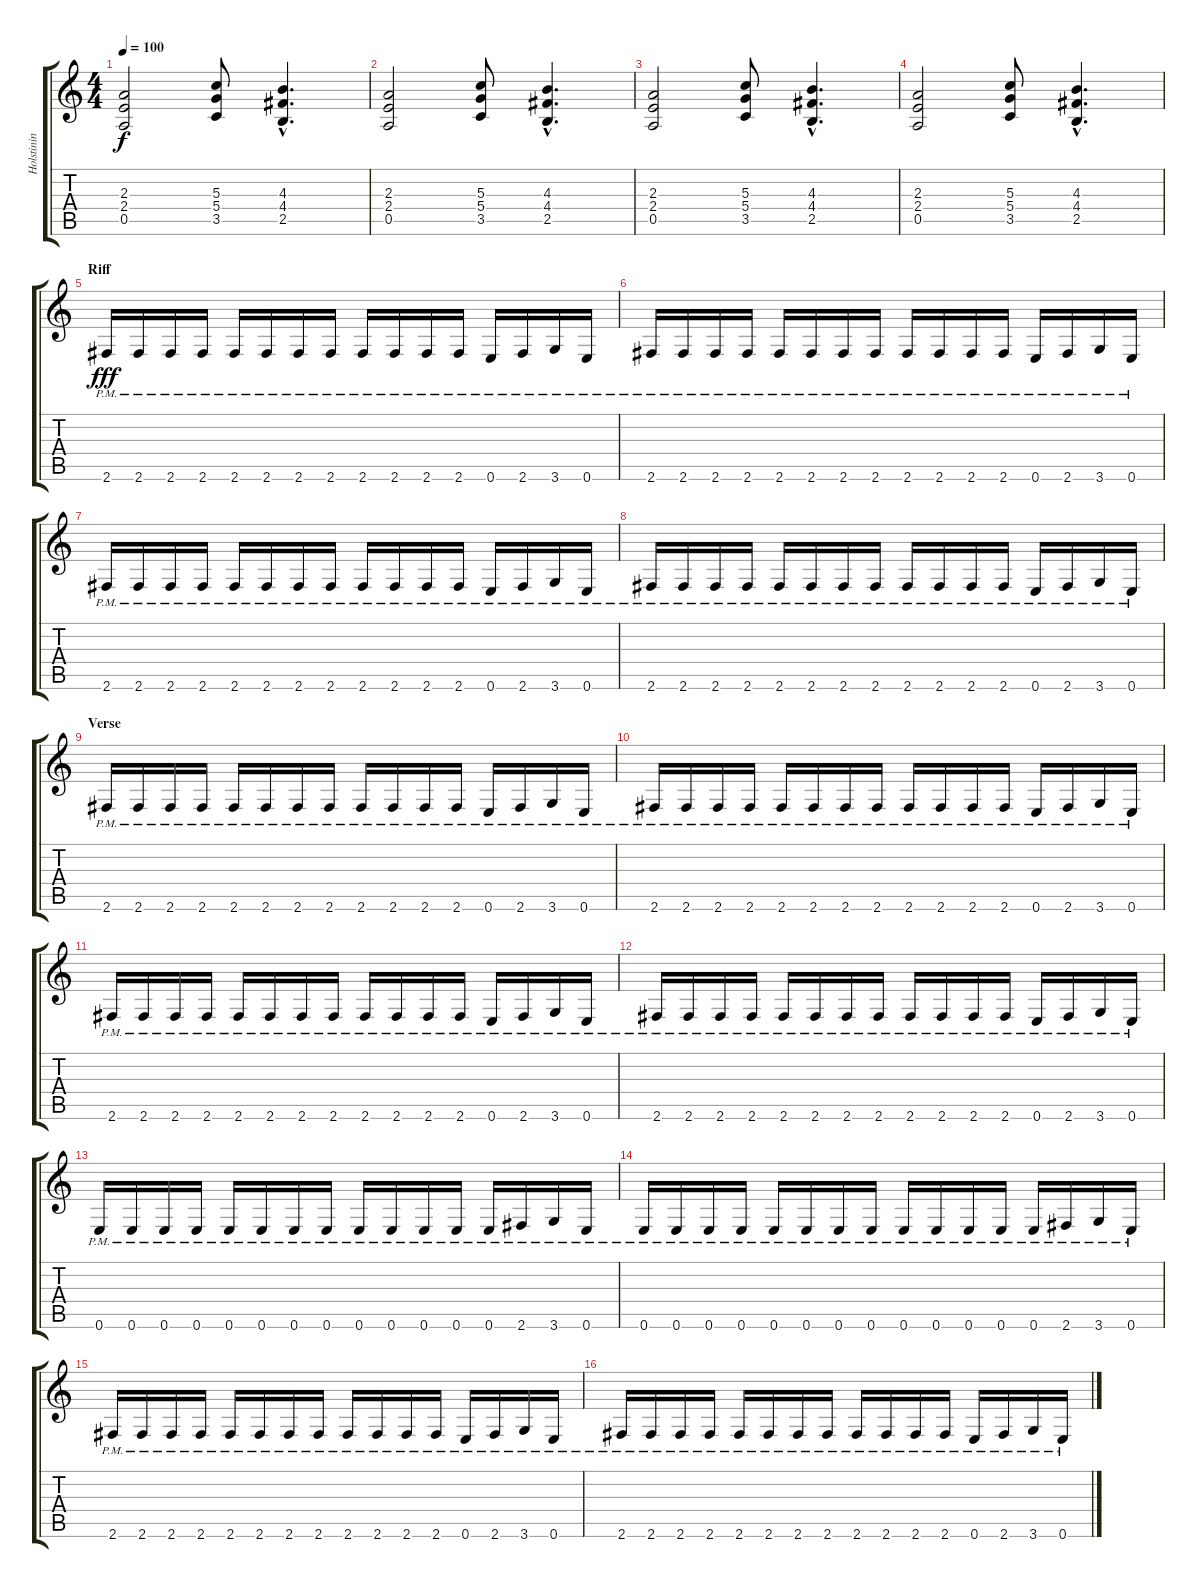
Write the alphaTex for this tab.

\track ("Holstinin" "Holstinin") {instrument distortionguitar}
\staff {score tabs}
\tuning (E4 B3 G3 D3 A2 E2) {hide}
\ts (4 4)
\tempo 100
\clef g2
\ks c
(2.3 2.4 0.5).2{dy f} (5.3 5.4 3.5).8 (4.3{hac} 4.4{hac} 2.5{hac}).4{d} |
(2.3 2.4 0.5).2 (5.3 5.4 3.5).8 (4.3{hac} 4.4{hac} 2.5{hac}).4{d} |
(2.3 2.4 0.5).2 (5.3 5.4 3.5).8 (4.3{hac} 4.4{hac} 2.5{hac}).4{d} |
(2.3 2.4 0.5).2 (5.3 5.4 3.5).8 (4.3{hac} 4.4{hac} 2.5{hac}).4{d} |
\section ("" "Riff")
2.6{pm}.16{dy fff} 2.6{pm}.16 2.6{pm}.16 2.6{pm}.16 2.6{pm}.16 2.6{pm}.16 2.6{pm}.16 2.6{pm}.16 2.6{pm}.16 2.6{pm}.16 2.6{pm}.16 2.6{pm}.16 0.6{pm}.16 2.6{pm}.16 3.6{pm}.16 0.6{pm}.16 |
2.6{pm}.16 2.6{pm}.16 2.6{pm}.16 2.6{pm}.16 2.6{pm}.16 2.6{pm}.16 2.6{pm}.16 2.6{pm}.16 2.6{pm}.16 2.6{pm}.16 2.6{pm}.16 2.6{pm}.16 0.6{pm}.16 2.6{pm}.16 3.6{pm}.16 0.6{pm}.16 |
2.6{pm}.16 2.6{pm}.16 2.6{pm}.16 2.6{pm}.16 2.6{pm}.16 2.6{pm}.16 2.6{pm}.16 2.6{pm}.16 2.6{pm}.16 2.6{pm}.16 2.6{pm}.16 2.6{pm}.16 0.6{pm}.16 2.6{pm}.16 3.6{pm}.16 0.6{pm}.16 |
2.6{pm}.16 2.6{pm}.16 2.6{pm}.16 2.6{pm}.16 2.6{pm}.16 2.6{pm}.16 2.6{pm}.16 2.6{pm}.16 2.6{pm}.16 2.6{pm}.16 2.6{pm}.16 2.6{pm}.16 0.6{pm}.16 2.6{pm}.16 3.6{pm}.16 0.6{pm}.16 |
\section ("" "Verse")
2.6{pm}.16 2.6{pm}.16 2.6{pm}.16 2.6{pm}.16 2.6{pm}.16 2.6{pm}.16 2.6{pm}.16 2.6{pm}.16 2.6{pm}.16 2.6{pm}.16 2.6{pm}.16 2.6{pm}.16 0.6{pm}.16 2.6{pm}.16 3.6{pm}.16 0.6{pm}.16 |
2.6{pm}.16 2.6{pm}.16 2.6{pm}.16 2.6{pm}.16 2.6{pm}.16 2.6{pm}.16 2.6{pm}.16 2.6{pm}.16 2.6{pm}.16 2.6{pm}.16 2.6{pm}.16 2.6{pm}.16 0.6{pm}.16 2.6{pm}.16 3.6{pm}.16 0.6{pm}.16 |
2.6{pm}.16 2.6{pm}.16 2.6{pm}.16 2.6{pm}.16 2.6{pm}.16 2.6{pm}.16 2.6{pm}.16 2.6{pm}.16 2.6{pm}.16 2.6{pm}.16 2.6{pm}.16 2.6{pm}.16 0.6{pm}.16 2.6{pm}.16 3.6{pm}.16 0.6{pm}.16 |
2.6{pm}.16 2.6{pm}.16 2.6{pm}.16 2.6{pm}.16 2.6{pm}.16 2.6{pm}.16 2.6{pm}.16 2.6{pm}.16 2.6{pm}.16 2.6{pm}.16 2.6{pm}.16 2.6{pm}.16 0.6{pm}.16 2.6{pm}.16 3.6{pm}.16 0.6{pm}.16 |
0.6{pm}.16 0.6{pm}.16 0.6{pm}.16 0.6{pm}.16 0.6{pm}.16 0.6{pm}.16 0.6{pm}.16 0.6{pm}.16 0.6{pm}.16 0.6{pm}.16 0.6{pm}.16 0.6{pm}.16 0.6{pm}.16 2.6{pm}.16 3.6{pm}.16 0.6{pm}.16 |
0.6{pm}.16 0.6{pm}.16 0.6{pm}.16 0.6{pm}.16 0.6{pm}.16 0.6{pm}.16 0.6{pm}.16 0.6{pm}.16 0.6{pm}.16 0.6{pm}.16 0.6{pm}.16 0.6{pm}.16 0.6{pm}.16 2.6{pm}.16 3.6{pm}.16 0.6{pm}.16 |
2.6{pm}.16 2.6{pm}.16 2.6{pm}.16 2.6{pm}.16 2.6{pm}.16 2.6{pm}.16 2.6{pm}.16 2.6{pm}.16 2.6{pm}.16 2.6{pm}.16 2.6{pm}.16 2.6{pm}.16 0.6{pm}.16 2.6{pm}.16 3.6{pm}.16 0.6{pm}.16 |
2.6{pm}.16 2.6{pm}.16 2.6{pm}.16 2.6{pm}.16 2.6{pm}.16 2.6{pm}.16 2.6{pm}.16 2.6{pm}.16 2.6{pm}.16 2.6{pm}.16 2.6{pm}.16 2.6{pm}.16 0.6{pm}.16 2.6{pm}.16 3.6{pm}.16 0.6{pm}.16
